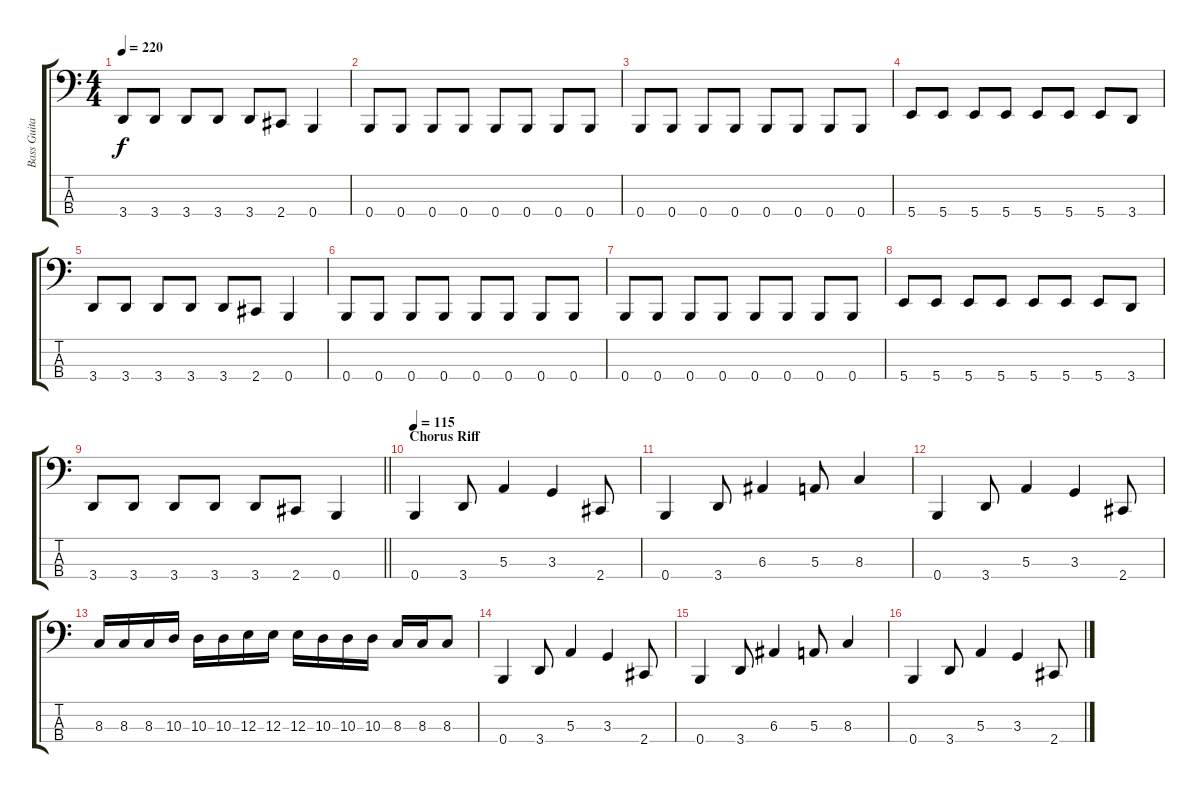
\track ("Bass Guitar" "Bass Guita") {instrument electricbasspick}
\staff {score tabs}
\tuning (D2 A1 E1 B0) {hide}
\ts (4 4)
\tempo 220
\clef f4
\ks c
3.4.8{dy f} 3.4.8 3.4.8 3.4.8 3.4.8 2.4.8 0.4.4 |
0.4.8 0.4.8 0.4.8 0.4.8 0.4.8 0.4.8 0.4.8 0.4.8 |
0.4.8 0.4.8 0.4.8 0.4.8 0.4.8 0.4.8 0.4.8 0.4.8 |
5.4.8 5.4.8 5.4.8 5.4.8 5.4.8 5.4.8 5.4.8 3.4.8 |
3.4.8 3.4.8 3.4.8 3.4.8 3.4.8 2.4.8 0.4.4 |
0.4.8 0.4.8 0.4.8 0.4.8 0.4.8 0.4.8 0.4.8 0.4.8 |
0.4.8 0.4.8 0.4.8 0.4.8 0.4.8 0.4.8 0.4.8 0.4.8 |
5.4.8 5.4.8 5.4.8 5.4.8 5.4.8 5.4.8 5.4.8 3.4.8 |
\barLineRight lightlight
3.4.8 3.4.8 3.4.8 3.4.8 3.4.8 2.4.8 0.4.4 |
\section ("" "Chorus Riff")
\tempo 115
0.4.4 3.4.8 5.3.4 3.3.4 2.4.8 |
0.4.4 3.4.8 6.3.4 5.3.8 8.3.4 |
0.4.4 3.4.8 5.3.4 3.3.4 2.4.8 |
8.3.16 8.3.16 8.3.16 10.3.16 10.3.16 10.3.16 12.3.16 12.3.16 12.3.16 10.3.16 10.3.16 10.3.16 8.3.16 8.3.16 8.3.8 |
0.4.4 3.4.8 5.3.4 3.3.4 2.4.8 |
0.4.4 3.4.8 6.3.4 5.3.8 8.3.4 |
0.4.4 3.4.8 5.3.4 3.3.4 2.4.8
